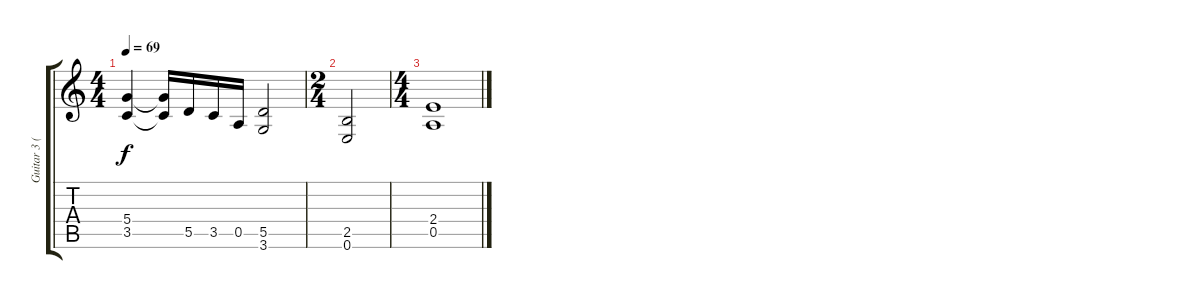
\track ("Guitar 3 (Distortion)" "Guitar 3 (") {instrument distortionguitar}
\staff {score tabs}
\tuning (E4 B3 G3 D3 A2 E2) {hide}
\ts (4 4)
\tempo 69
\clef g2
\ks c
(5.4 3.5).4{dy f} (5.4{t} 3.5{t}).16 5.5.16 3.5.16 0.5.16 (5.5 3.6).2 |
\ts (2 4)
(2.5 0.6).2 |
\ts (4 4)
(2.4 0.5).1{volume 9}
